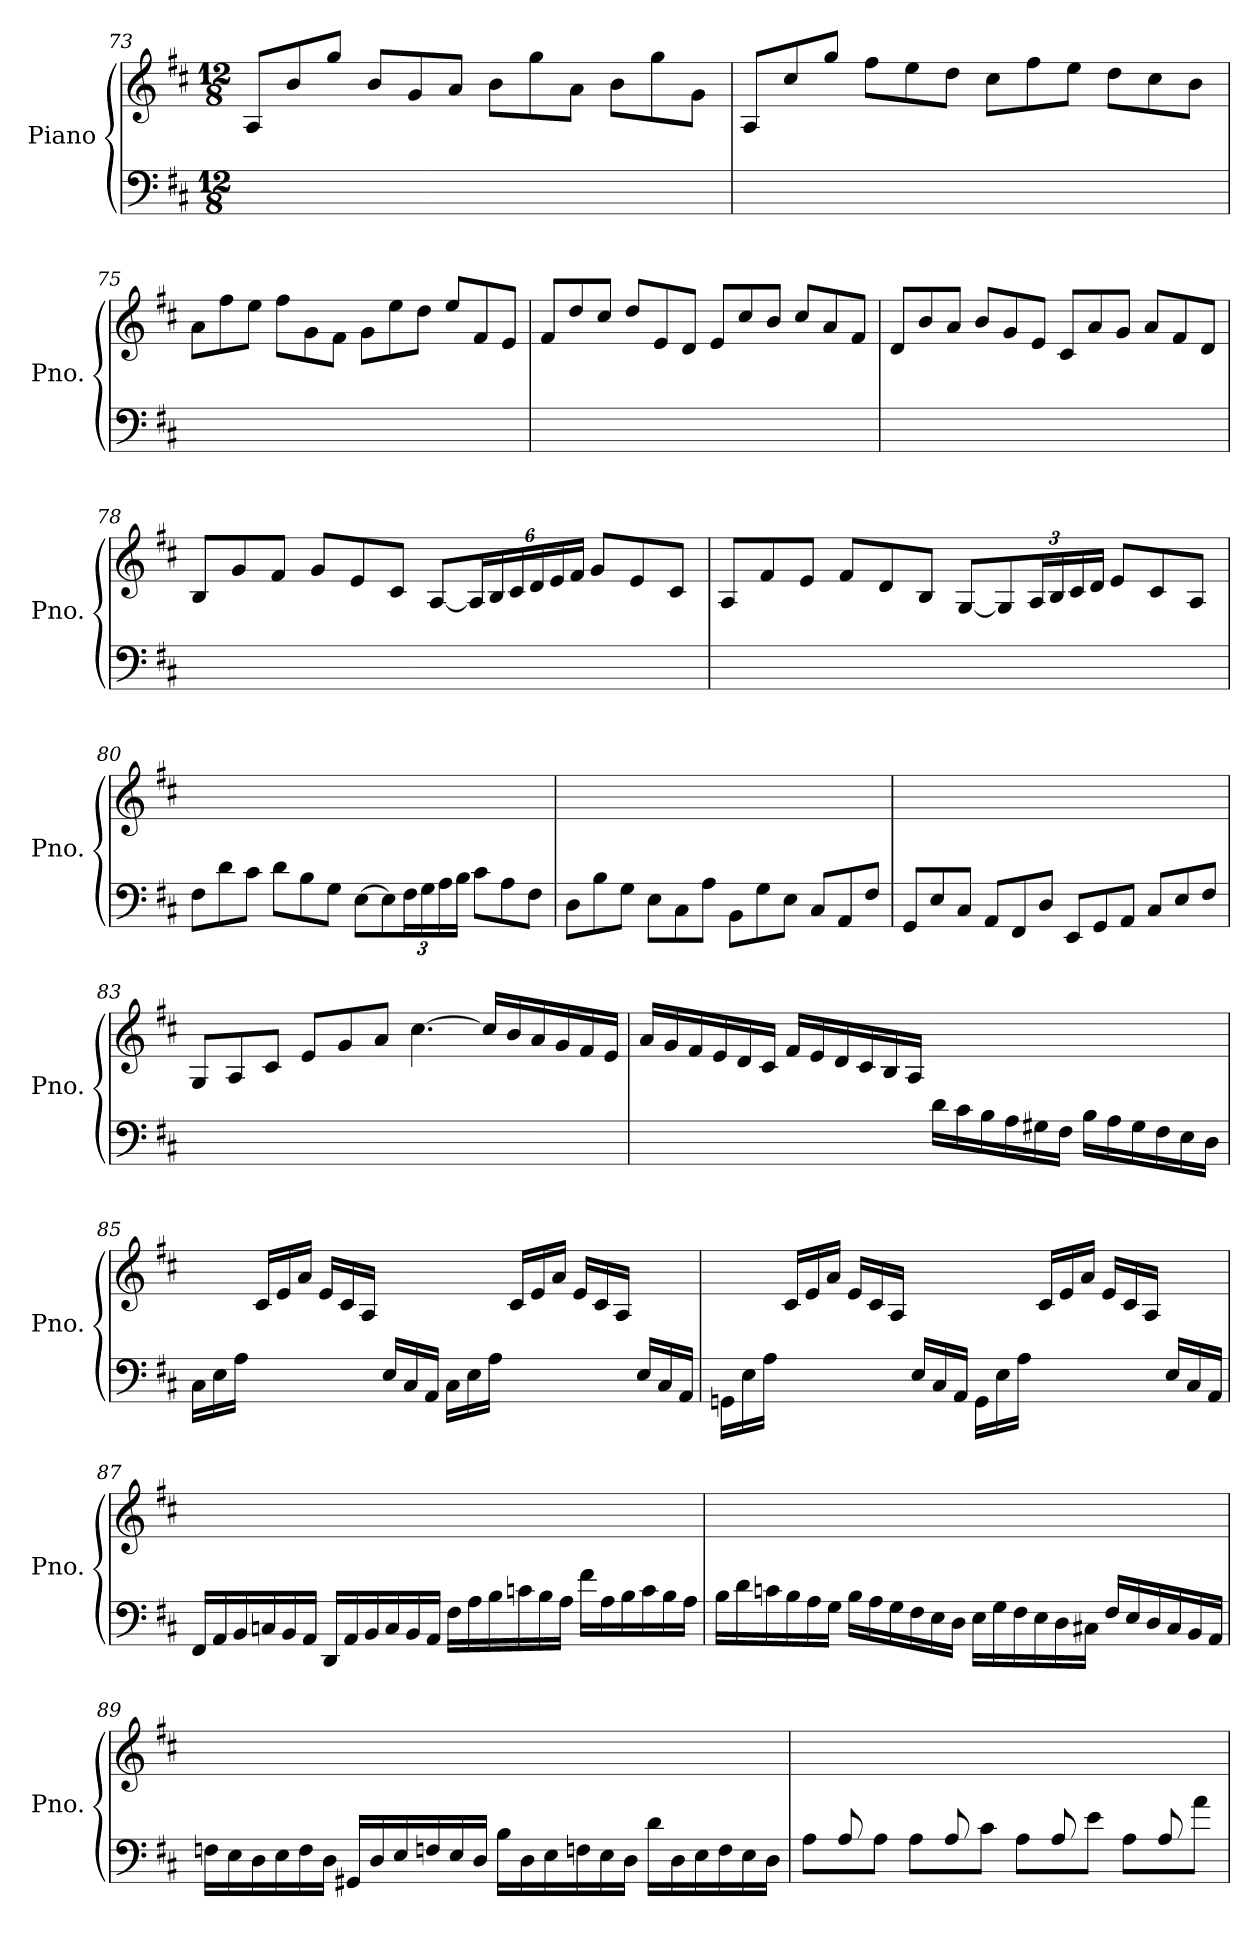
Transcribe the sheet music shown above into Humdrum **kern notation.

**kern	**kern
*part1	*part1
*staff2	*staff1
*I"Piano	*
*I'Pno.	*
*clefF4	*clefG2
*k[f#c#]	*k[f#c#]
*M12/8	*M12/8
=73	=73
1.ryy	8A/L
.	8b/
.	8gg/J
.	8b/L
.	8g/
.	8a/J
.	8b\L
.	8gg\
.	8a\J
.	8b\L
.	8gg\
.	8g\J
=74	=74
1.ryy	8A/L
.	8cc#/
.	8gg/J
.	8ff#\L
.	8ee\
.	8dd\J
.	8cc#\L
.	8ff#\
.	8ee\J
.	8dd\L
.	8cc#\
.	8b\J
=75	=75
1.ryy	8a\L
.	8ff#\
.	8ee\J
.	8ff#\L
.	8g\
.	8f#\J
.	8g\L
.	8ee\
.	8dd\J
.	8ee/L
.	8f#/
.	8e/J
=76	=76
1.ryy	8f#/L
.	8dd/
.	8cc#/J
.	8dd/L
.	8e/
.	8d/J
.	8e/L
.	8cc#/
.	8b/J
.	8cc#/L
.	8a/
.	8f#/J
=77	=77
1.ryy	8d/L
.	8b/
.	8a/J
.	8b/L
.	8g/
.	8e/J
.	8c#/L
.	8a/
.	8g/J
.	8a/L
.	8f#/
.	8d/J
=78	=78
1.ryy	8B/L
.	8g/
.	8f#/J
.	8g/L
.	8e/
.	8c#/J
.	[8A/L
*	*Xbrackettup
.	24A/L]
.	24B/
.	24c#/
.	24d/
.	24e/
.	24f#/JJ
.	8g/L
.	8e/
.	8c#/J
!!LO:LB:g=z
=79	=79
1.ryy	8A/L
.	8f#/
.	8e/J
.	8f#/L
.	8d/
.	8B/J
.	[8G/L
.	12G/]
.	24A/L
.	24B/
.	24c#/
.	24d/JJ
.	8e/L
.	8c#/
.	8A/J
=80	=80
8F#\L	1.ryy
8d\	.
8c#\J	.
8d\L	.
8B\	.
8G\J	.
[8E\L	.
*Xbrackettup	*
12E\]	.
24F#\L	.
24G\	.
24A\	.
24B\JJ	.
8c#\L	.
8A\	.
8F#\J	.
=81	=81
8D\L	1.ryy
8B\	.
8G\J	.
8E\L	.
8C#\	.
8A\J	.
8BB\L	.
8G\	.
8E\J	.
8C#/L	.
8AA/	.
8F#/J	.
=82	=82
8GG/L	1.ryy
8E/	.
8C#/J	.
8AA/L	.
8FF#/	.
8D/J	.
8EE/L	.
8GG/	.
8AA/J	.
8C#/L	.
8E/	.
8F#/J	.
=83	=83
1.ryy	8G/L
.	8A/
.	8c#/J
.	8e/L
.	8g/
.	8a/J
.	[4.cc#\
.	16cc#/LL]
.	16b/
.	16a/
.	16g/
.	16f#/
.	16e/JJ
=84	=84
2ryy	16a/LL
.	16g/
.	16f#/
.	16e/
.	16d/
.	16c#/JJ
.	16f#/LL
.	16e/
4ryy	16d/
.	16c#/
.	16B/
.	16A/JJ
16d\LL	4ryy
16c#\	.
16B\	.
16A\	.
16G#X\	2ryy
16F#\JJ	.
16B\LL	.
16A\	.
16G#\	.
16F#\	.
16E\	.
16D\JJ	.
!!LO:LB:g=z
=85	=85
16C#\LL	8.ryy
16E\	.
16A\JJ	.
8ryy	16c#/LL
.	16e/
4ryy	16a/JJ
.	16e/LL
.	16c#/
.	16A/JJ
16E/LL	4.ryy
16C#/	.
16AA/JJ	.
16C#\LL	.
16E\	.
16A\JJ	.
8ryy	16c#/LL
.	16e/
4ryy	16a/JJ
.	16e/LL
.	16c#/
.	16A/JJ
16E/LL	16ryy
16C#/	8ryy
16AA/JJ	.
=86	=86
16GGn\LL	8ryy
16E\	.
16A\JJ	16ryy
8ryy	16c#/LL
.	16e/
4ryy	16a/JJ
.	16e/LL
.	16c#/
.	16A/JJ
16E/LL	8ryy
16C#/	.
16AA/JJ	4ryy
16GG\LL	.
16E\	.
16A\JJ	.
8ryy	16c#/LL
.	16e/
4ryy	16a/JJ
.	16e/LL
.	16c#/
.	16A/JJ
16E/LL	16ryy
16C#/	16ryy
16AA/JJ	16ryy
=87	=87
16FF#/LL	1.ryy
16AA/	.
16BB/	.
16Cn/	.
16BB/	.
16AA/JJ	.
16DD/LL	.
16AA/	.
16BB/	.
16C/	.
16BB/	.
16AA/JJ	.
16F#\LL	.
16A\	.
16B\	.
16cn\	.
16B\	.
16A\JJ	.
16f#\LL	.
16A\	.
16B\	.
16c\	.
16B\	.
16A\JJ	.
=88	=88
16B\LL	1.ryy
16d\	.
16cn\	.
16B\	.
16A\	.
16G\JJ	.
16B\LL	.
16A\	.
16G\	.
16F#\	.
16E\	.
16D\JJ	.
16E\LL	.
16G\	.
16F#\	.
16E\	.
16D\	.
16C#X\JJ	.
16F#/LL	.
16E/	.
16D/	.
16C#/	.
16BB/	.
16AA/JJ	.
!!LO:LB:g=z
=89	=89
16Fn\LL	1.ryy
16E\	.
16D\	.
16E\	.
16F\	.
16D\JJ	.
16GG#X/LL	.
16D/	.
16E/	.
16Fn/	.
16E/	.
16D/JJ	.
16B\LL	.
16D\	.
16E\	.
16Fn\	.
16E\	.
16D\JJ	.
16d\LL	.
16D\	.
16E\	.
16F\	.
16E\	.
16D\JJ	.
=90	=90
*^	*
8A\L	8ryy	1.ryy
8A\yy	8A/	.
8A\J	4ryy	.
8A\L	.	.
8A\yy	8A/	.
8c#\J	4ryy	.
8A\L	.	.
8A\yy	8A/	.
8e\J	4ryy	.
8A\L	.	.
8A\yy	8A/	.
8a\J	8ryy	.
*v	*v	*
=	=
*-	*-
